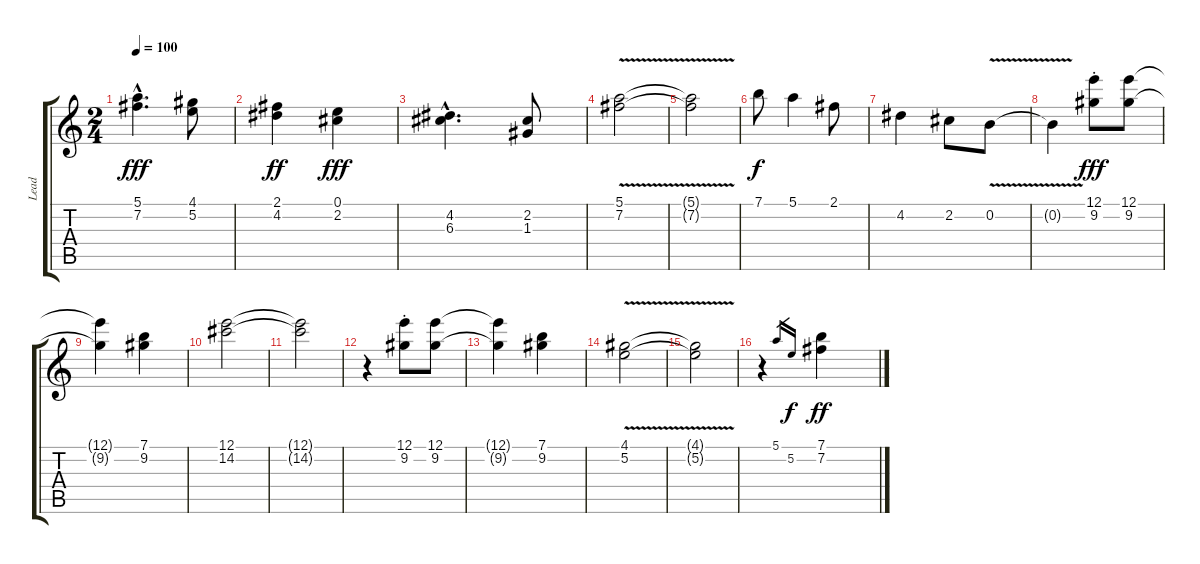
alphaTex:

\track ("Lead" "Lead") {instrument acousticguitarnylon}
\staff {score tabs}
\tuning (E4 B3 G3 D3 A2 E2) {hide}
\ts (2 4)
\tempo 100
\clef g2
\ks c
(5.1{hac} 7.2{hac}).4{d dy fff} (4.1 5.2).8 |
(2.1 4.2).4{dy ff} (0.1 2.2).4{dy fff} |
(4.2{hac} 6.3{hac}).4{d} (2.2 1.3).8 |
(5.1{v} 7.2{v}).2 |
(5.1{t} 7.2{t}).2 |
7.1.8{dy f} 5.1.4 2.1.8 |
4.2.4 2.2.8 0.2{v}.8 |
0.2{t}.4 (12.1{st} 9.2{st}).8{dy fff} (12.1 9.2).8 |
(12.1{t} 9.2{t}).4 (7.1 9.2).4 |
(12.1 14.2).2 |
(12.1{t} 14.2{t}).2 |
r.4 (12.1{st} 9.2{st}).8 (12.1 9.2).8 |
(12.1{t} 9.2{t}).4 (7.1 9.2).4 |
(4.1{v} 5.2{v}).2 |
(4.1{t} 5.2{t}).2 |
r.4 5.1.16{gr} 5.2.16{gr dy f} (7.1 7.2).4{dy ff}
